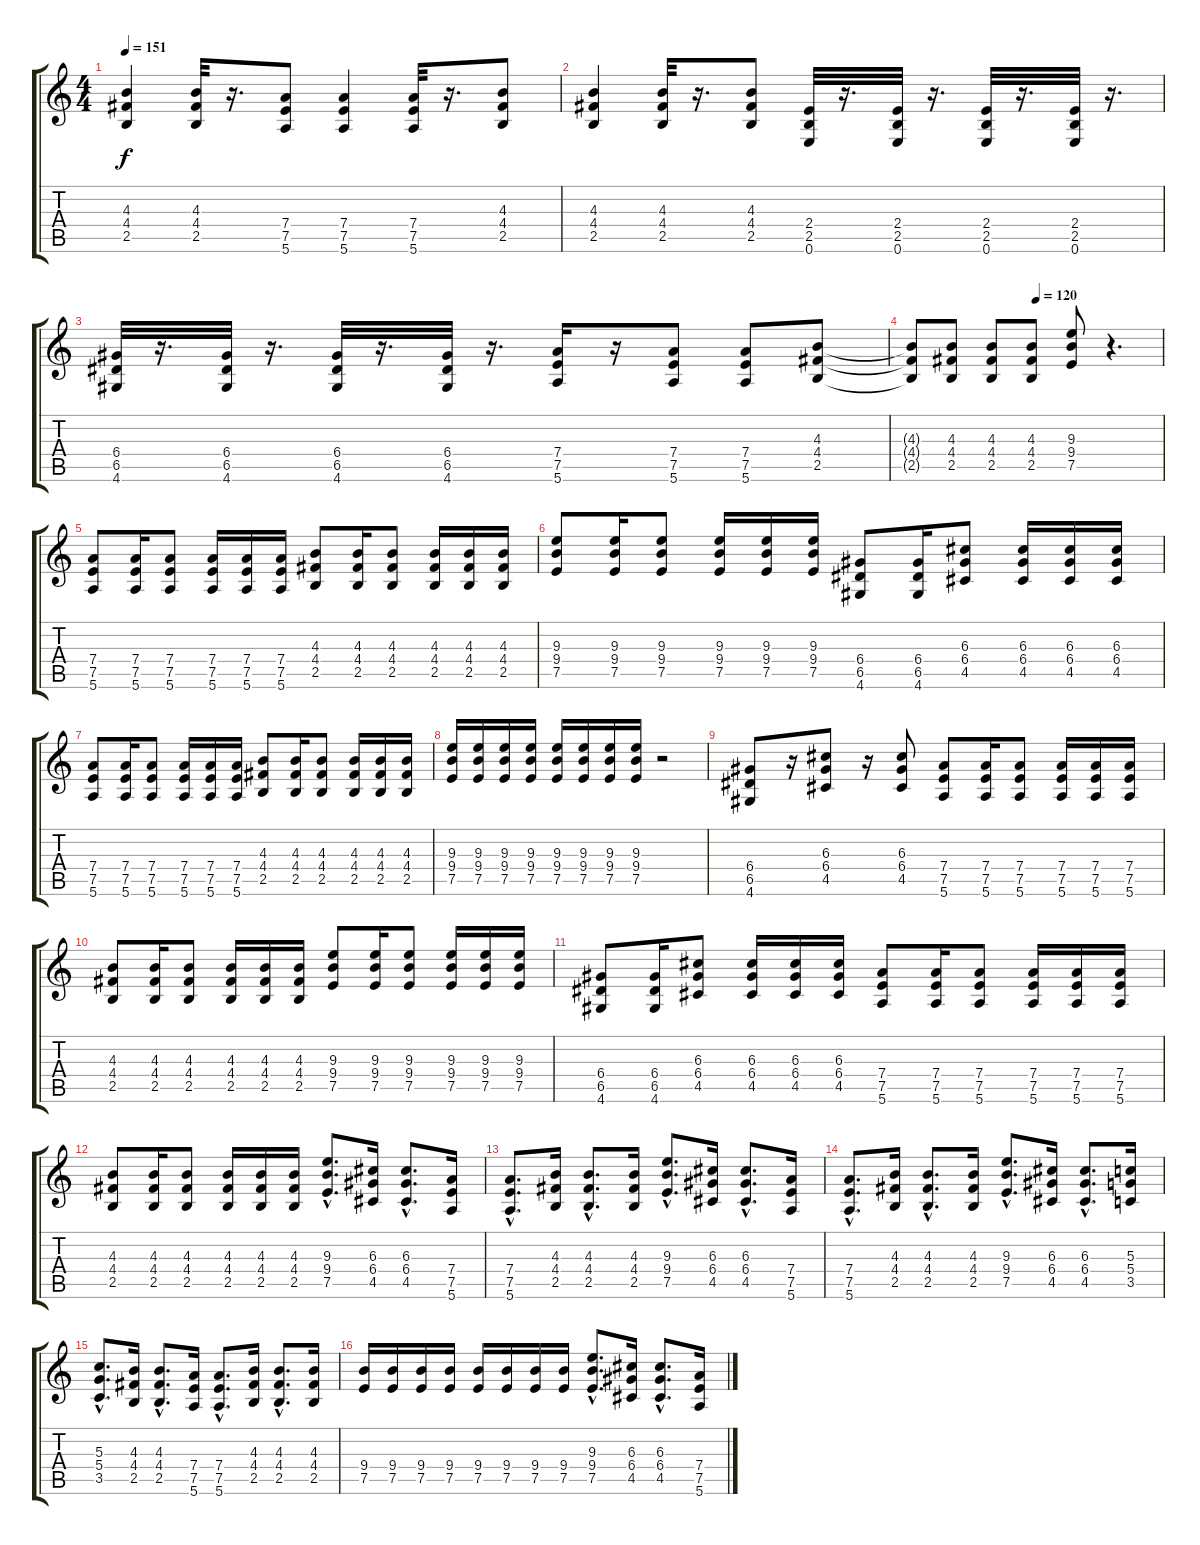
\track "" {instrument distortionguitar}
\staff {score tabs}
\tuning (E4 B3 G3 D3 A2 E2) {hide}
\ts (4 4)
\tempo 151
\clef g2
\ks c
(4.3 4.4 2.5).4{dy f} (4.3 4.4 2.5).32 r.16{d} (7.4 7.5 5.6).8 (7.4 7.5 5.6).4 (7.4 7.5 5.6).32 r.16{d} (4.3 4.4 2.5).8 |
(4.3 4.4 2.5).4 (4.3 4.4 2.5).32 r.16{d} (4.3 4.4 2.5).8 (2.4 2.5 0.6).32 r.16{d} (2.4 2.5 0.6).32 r.16{d} (2.4 2.5 0.6).32 r.16{d} (2.4 2.5 0.6).32 r.16{d} |
(6.4 6.5 4.6).32 r.16{d} (6.4 6.5 4.6).32 r.16{d} (6.4 6.5 4.6).32 r.16{d} (6.4 6.5 4.6).32 r.16{d} (7.4 7.5 5.6).16 r.16 (7.4 7.5 5.6).8 (7.4 7.5 5.6).8 (4.3 4.4 2.5).8 |
\tempo (120 0.5)
(4.3{t} 4.4{t} 2.5{t}).8 (4.3 4.4 2.5).8 (4.3 4.4 2.5).8 (4.3 4.4 2.5).8 (9.3 9.4 7.5).8 r.4{d} |
(7.4 7.5 5.6).8 (7.4 7.5 5.6).16 (7.4 7.5 5.6).8 (7.4 7.5 5.6).16 (7.4 7.5 5.6).16 (7.4 7.5 5.6).16 (4.3 4.4 2.5).8 (4.3 4.4 2.5).16 (4.3 4.4 2.5).8 (4.3 4.4 2.5).16 (4.3 4.4 2.5).16 (4.3 4.4 2.5).16 |
(9.3 9.4 7.5).8 (9.3 9.4 7.5).16 (9.3 9.4 7.5).8 (9.3 9.4 7.5).16 (9.3 9.4 7.5).16 (9.3 9.4 7.5).16 (6.4 6.5 4.6).8 (6.4 6.5 4.6).16 (6.3 6.4 4.5).8 (6.3 6.4 4.5).16 (6.3 6.4 4.5).16 (6.3 6.4 4.5).16 |
(7.4 7.5 5.6).8 (7.4 7.5 5.6).16 (7.4 7.5 5.6).8 (7.4 7.5 5.6).16 (7.4 7.5 5.6).16 (7.4 7.5 5.6).16 (4.3 4.4 2.5).8 (4.3 4.4 2.5).16 (4.3 4.4 2.5).8 (4.3 4.4 2.5).16 (4.3 4.4 2.5).16 (4.3 4.4 2.5).16 |
(9.3 9.4 7.5).16 (9.3 9.4 7.5).16 (9.3 9.4 7.5).16 (9.3 9.4 7.5).16 (9.3 9.4 7.5).16 (9.3 9.4 7.5).16 (9.3 9.4 7.5).16 (9.3 9.4 7.5).16 r.2 |
(6.4 6.5 4.6).8 r.16 (6.3 6.4 4.5).8 r.16 (6.3 6.4 4.5).8 (7.4 7.5 5.6).8 (7.4 7.5 5.6).16 (7.4 7.5 5.6).8 (7.4 7.5 5.6).16 (7.4 7.5 5.6).16 (7.4 7.5 5.6).16 |
(4.3 4.4 2.5).8 (4.3 4.4 2.5).16 (4.3 4.4 2.5).8 (4.3 4.4 2.5).16 (4.3 4.4 2.5).16 (4.3 4.4 2.5).16 (9.3 9.4 7.5).8 (9.3 9.4 7.5).16 (9.3 9.4 7.5).8 (9.3 9.4 7.5).16 (9.3 9.4 7.5).16 (9.3 9.4 7.5).16 |
(6.4 6.5 4.6).8 (6.4 6.5 4.6).16 (6.3 6.4 4.5).8 (6.3 6.4 4.5).16 (6.3 6.4 4.5).16 (6.3 6.4 4.5).16 (7.4 7.5 5.6).8 (7.4 7.5 5.6).16 (7.4 7.5 5.6).8 (7.4 7.5 5.6).16 (7.4 7.5 5.6).16 (7.4 7.5 5.6).16 |
(4.3 4.4 2.5).8 (4.3 4.4 2.5).16 (4.3 4.4 2.5).8 (4.3 4.4 2.5).16 (4.3 4.4 2.5).16 (4.3 4.4 2.5).16 (9.3{hac} 9.4{hac} 7.5{hac}).8{d} (6.3 6.4 4.5).16 (6.3{hac} 6.4{hac} 4.5{hac}).8{d} (7.4 7.5 5.6).16 |
(7.4{hac} 7.5{hac} 5.6{hac}).8{d} (4.3 4.4 2.5).16 (4.3{hac} 4.4{hac} 2.5{hac}).8{d} (4.3 4.4 2.5).16 (9.3{hac} 9.4{hac} 7.5{hac}).8{d} (6.3 6.4 4.5).16 (6.3{hac} 6.4{hac} 4.5{hac}).8{d} (7.4 7.5 5.6).16 |
(7.4{hac} 7.5{hac} 5.6{hac}).8{d} (4.3 4.4 2.5).16 (4.3{hac} 4.4{hac} 2.5{hac}).8{d} (4.3 4.4 2.5).16 (9.3{hac} 9.4{hac} 7.5{hac}).8{d} (6.3 6.4 4.5).16 (6.3{hac} 6.4{hac} 4.5{hac}).8{d} (5.3 5.4 3.5).16 |
(5.3{hac} 5.4{hac} 3.5{hac}).8{d} (4.3 4.4 2.5).16 (4.3{hac} 4.4{hac} 2.5{hac}).8{d} (7.4 7.5 5.6).16 (7.4{hac} 7.5{hac} 5.6{hac}).8{d} (4.3 4.4 2.5).16 (4.3{hac} 4.4{hac} 2.5{hac}).8{d} (4.3 4.4 2.5).16 |
(9.4 7.5).16 (9.4 7.5).16 (9.4 7.5).16 (9.4 7.5).16 (9.4 7.5).16 (9.4 7.5).16 (9.4 7.5).16 (9.4 7.5).16 (9.3{hac} 9.4{hac} 7.5{hac}).8{d} (6.3 6.4 4.5).16 (6.3{hac} 6.4{hac} 4.5{hac}).8{d} (7.4 7.5 5.6).16
